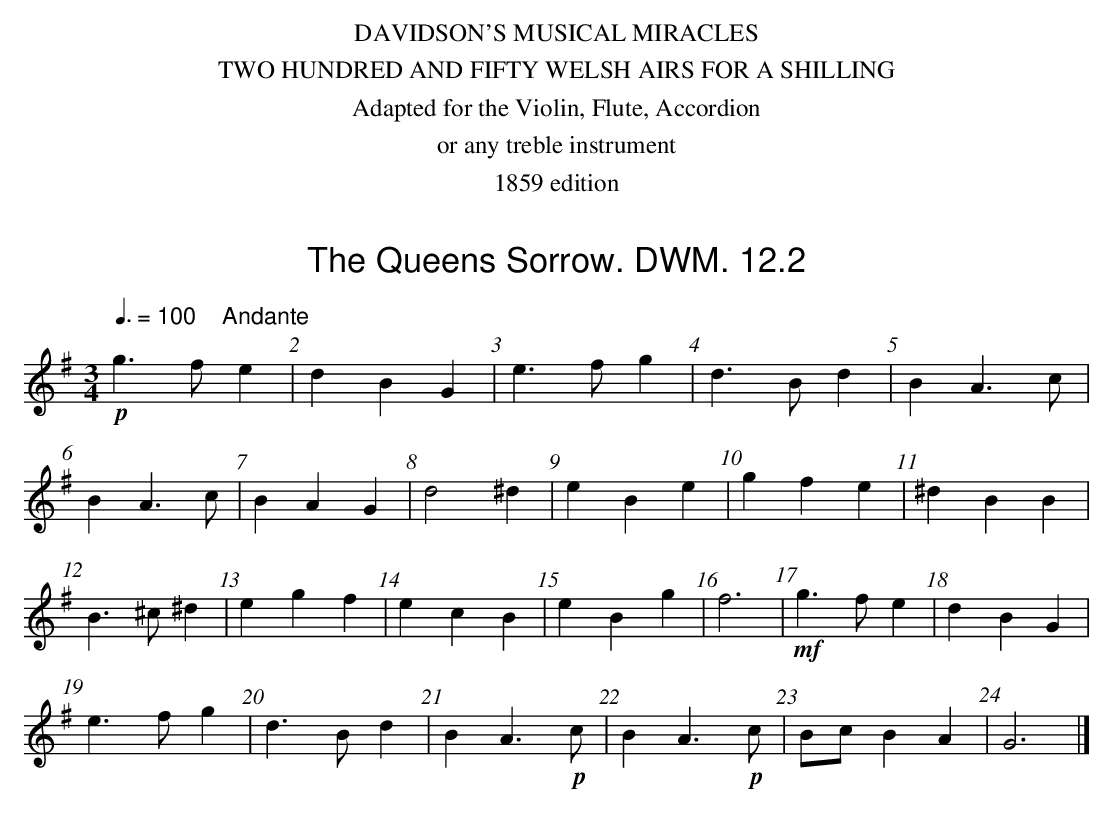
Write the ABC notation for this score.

X:1
T:Queens Sorrow. DWM. 12.2, The
M:3/4
L:1/4
Q:3/8=100 "    Andante"
K:G
!p!g3/f/ e|dBG|e3/f/ g|d3/B/ d|B A3/c/|
B A3/c/|BAG|d2 ^d|eBe|gfe|^dBB|
B3/^c/ ^d|egf|ecB|eBg|f3|!mf!g3/f/ e|dBG|
e3/f/ g|d3/B/d|B A3/!p!c/|B A3/!p!c/|B/c/ BA|G3|]
